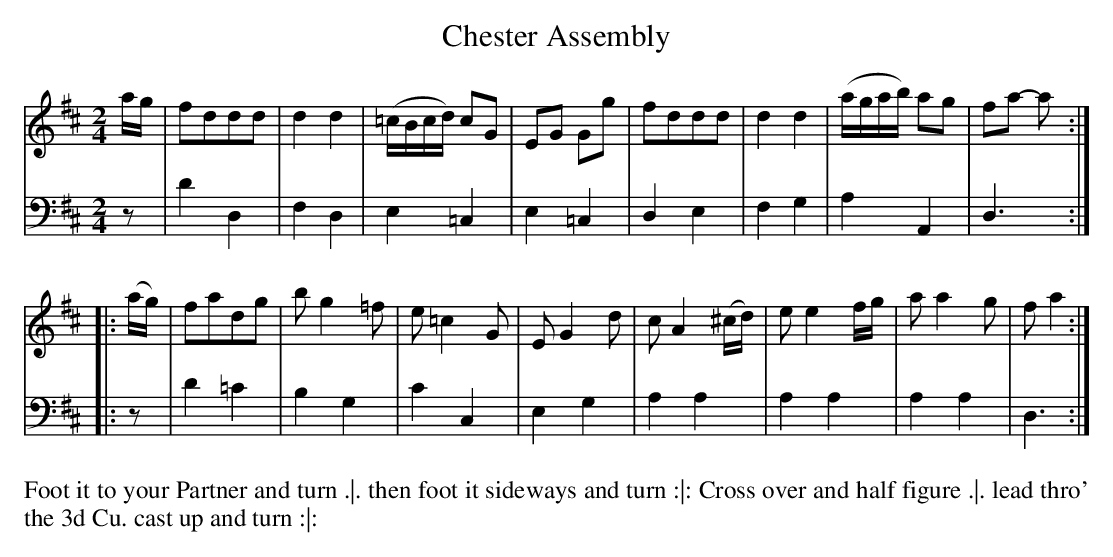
X:1
T: Chester Assembly
M: 2/4
L: 1/8
K: D
V: 1
a/g/ |\
fddd | d2d2 | (=c/B/c/d/) cG | EG Gg |\
fddd | d2d2 | (a/g/a/b/) ag | fa- a :|
|: (a/g/) |\
fadg | bg2=f | e=c2G | EG2d |\
cA2(^c/d/) | ee2f/g/ | aa2g | fa2 :|
V: 2 clef=bass middle=d
z |\
d'2d2 | f2d2 | e2=c2 | e2=c2 |\
d2e2 | f2g2 | a2A2 | d3 :|
|: z |\
d'2=c'2 | b2g2 | c'2c2 | e2g2 |\
a2a2 | a2a2 | a2a2 | d3 :|
%%begintext align
Foot it to your Partner and turn .|.
then foot it sideways and turn :|:
Cross over and half figure .|.
lead thro' the 3d Cu. cast up and turn :|:
